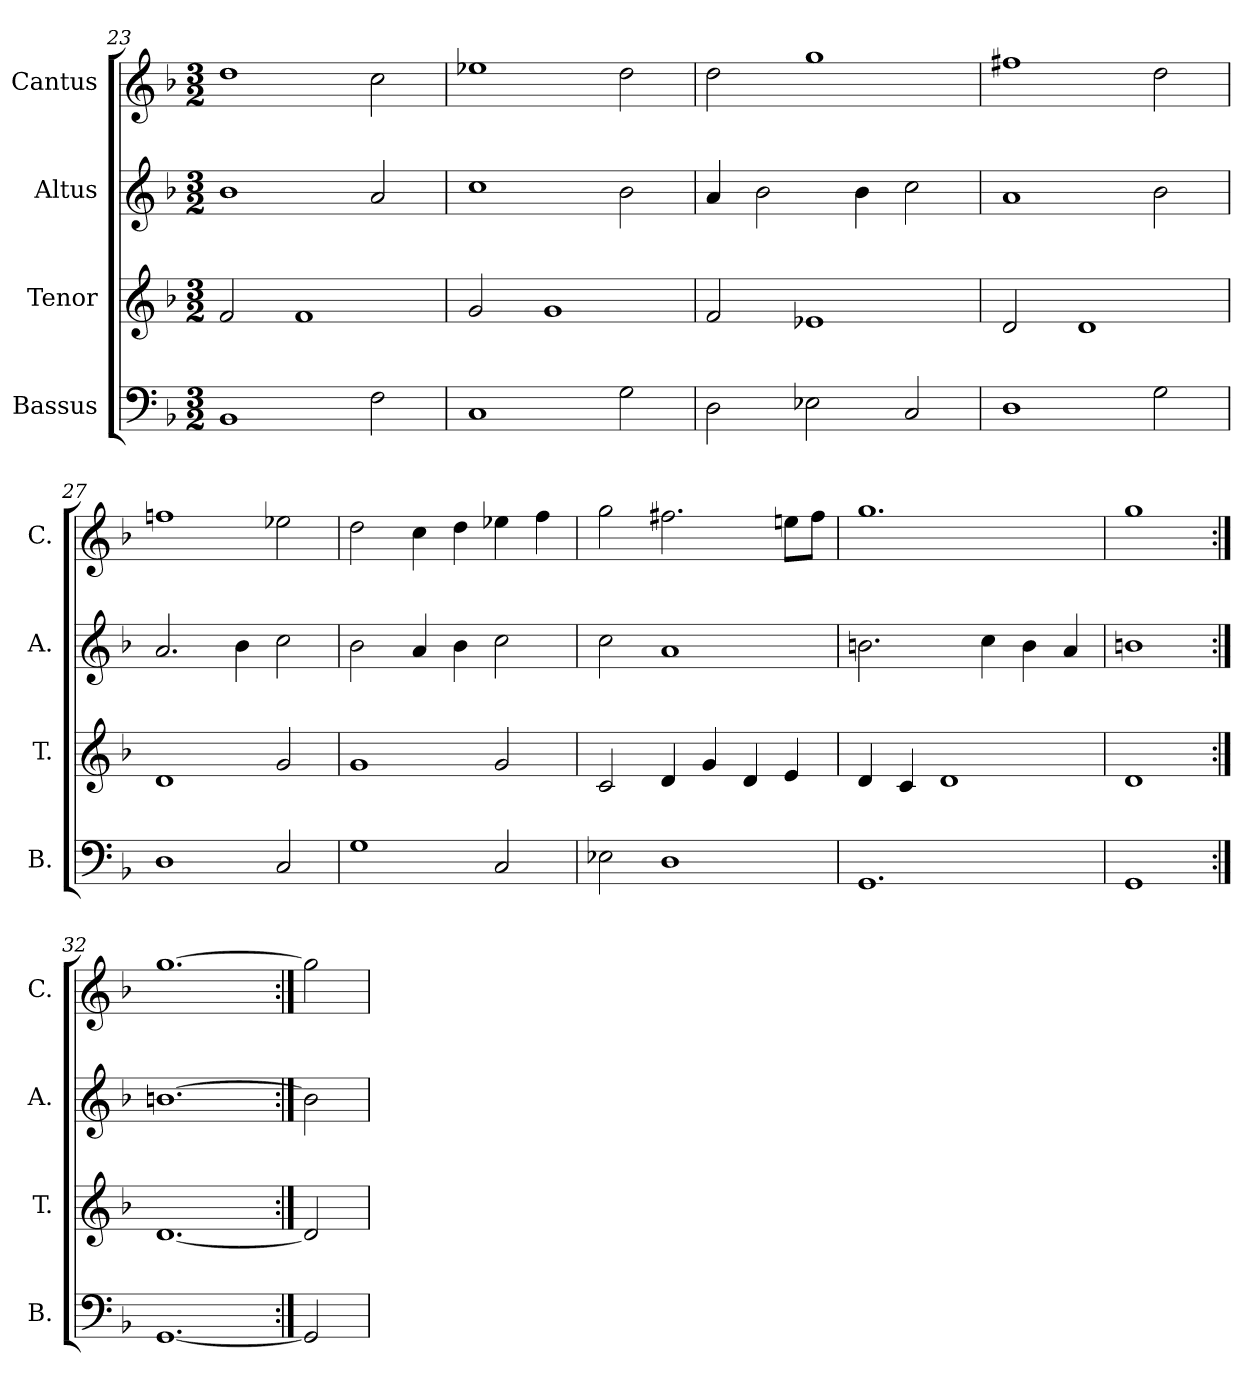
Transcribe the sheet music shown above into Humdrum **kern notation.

**kern	**kern	**kern	**kern
*part4	*part3	*part2	*part1
*staff4	*staff3	*staff2	*staff1
*I"Bassus	*I"Tenor	*I"Altus	*I"Cantus
*I'B.	*I'T.	*I'A.	*I'C.
*clefF4	*clefG2	*clefG2	*clefG2
*k[b-]	*k[b-]	*k[b-]	*k[b-]
*M3/2	*M3/2	*M3/2	*M3/2
=23	=23	=23	=23
1BB-	2f/	1b-	1dd
.	1f	.	.
2F\	.	2a/	2cc\
=24	=24	=24	=24
1C	2g/	1cc	1ee-X
.	1g	.	.
2G\	.	2b-\	2dd\
=25	=25	=25	=25
2D\	2f/	4a/	2dd\
.	.	2b-\	.
2E-X\	1e-X	.	1gg
.	.	4b-\	.
2C/	.	2cc\	.
=26	=26	=26	=26
1D	2d/	1a	1ff#X
.	1d	.	.
2G\	.	2b-\	2dd\
!!LO:LB:g=z
=27	=27	=27	=27
1D	1d	2.a/	1ffn
.	.	4b-\	.
2C/	2g/	2cc\	2ee-X\
=28	=28	=28	=28
1G	1g	2b-\	2dd\
.	.	4a/	4cc\
.	.	4b-\	4dd\
2C/	2g/	2cc\	4ee-X\
.	.	.	4ff\
=29	=29	=29	=29
2E-X\	2c/	2cc\	2gg\
1D	4d/	1a	2.ff#X\
.	4g/	.	.
.	4d/	.	.
.	4e/	.	8een\L
.	.	.	8ff#\J
=30	=30	=30	=30
1.GG	4d/	2.bn\	1.gg
.	4c/	.	.
.	1d	.	.
.	.	4cc\	.
.	.	4b\	.
.	.	4a/	.
=31	=31	=31	=31
1GG	1d	1bn	1gg
=32:|!	=32:|!	=32:|!	=32:|!
[1.GG	[1.d	[1.bn	[1.gg
=33:|!	=33:|!	=33:|!	=33:|!
2GG]	2d]	2b]	2gg]
=	=	=	=
*-	*-	*-	*-
